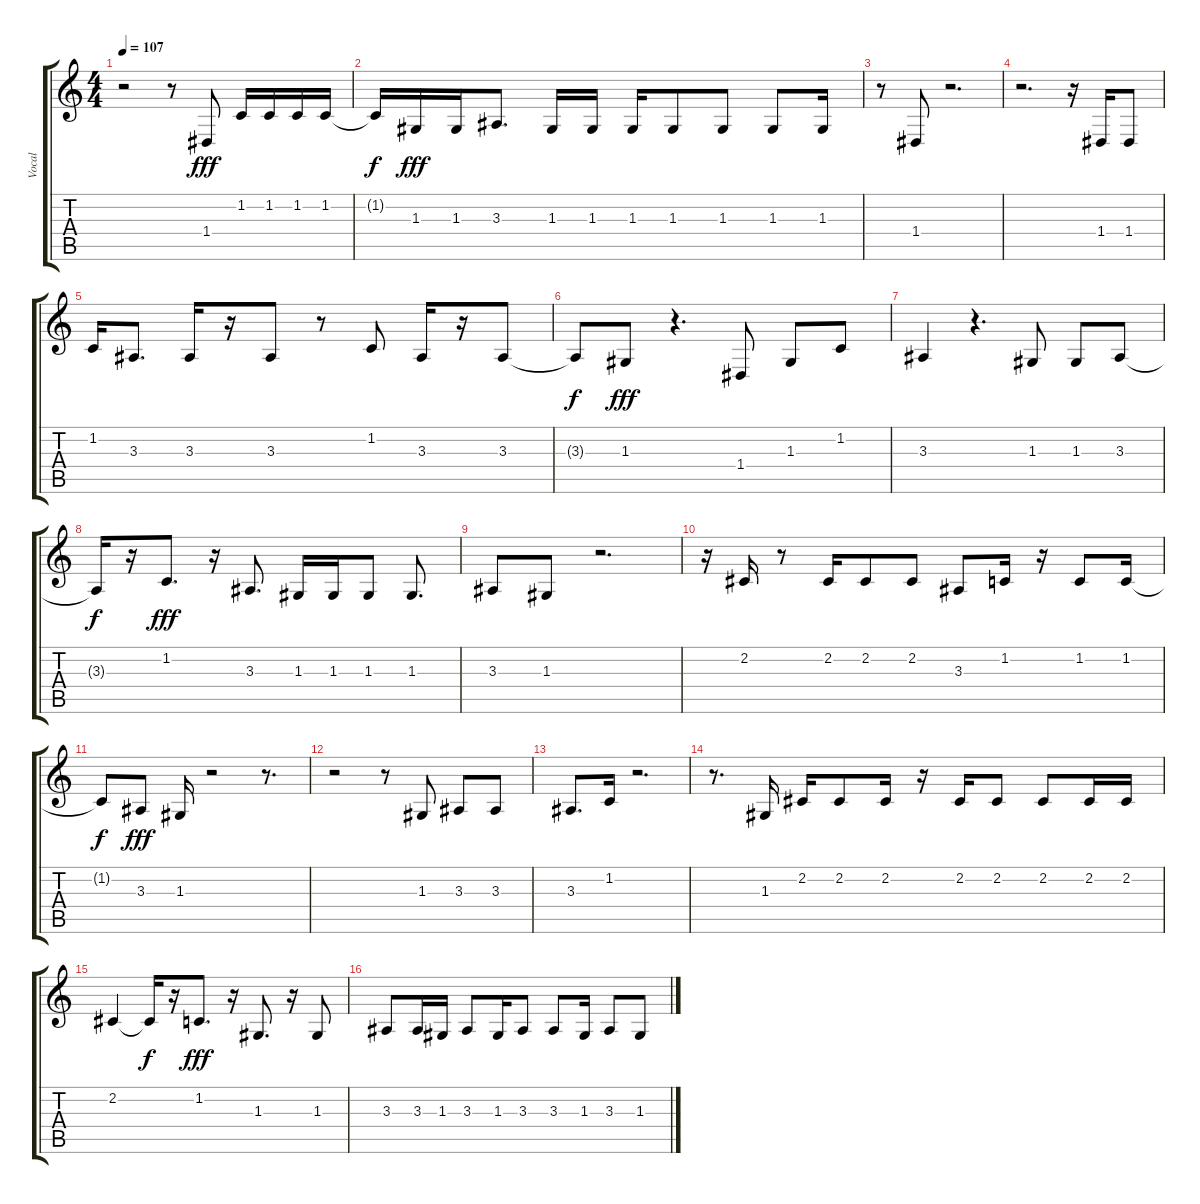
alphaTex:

\track ("Vocal" "Vocal") {instrument lead5charang}
\staff {score tabs}
\tuning (E4 B3 G3 D3 A2 E2) {hide}
\ts (4 4)
\tempo 107
\clef g2
\ks c
r.2{dy fff} r.8 1.4.8 1.2.16 1.2.16 1.2.16 1.2.16 |
1.2{t}.16{dy f} 1.3.16{dy fff} 1.3.16 3.3.8{d} 1.3.16 1.3.16 1.3.16 1.3.8 1.3.8 1.3.8 1.3.16 |
r.8 1.4.8 r.2{d} |
r.2{d} r.16 1.4.16 1.4.8 |
1.2.16 3.3.8{d} 3.3.16 r.16 3.3.8 r.8 1.2.8 3.3.16 r.16 3.3.8 |
3.3{t}.8{dy f} 1.3.8{dy fff} r.4{d} 1.4.8 1.3.8 1.2.8 |
3.3.4 r.4{d} 1.3.8 1.3.8 3.3.8 |
3.3{t}.16{dy f} r.16 1.2.8{d dy fff} r.16 3.3.8{d} 1.3.16 1.3.16 1.3.8 1.3.8{d} |
3.3.8 1.3.8 r.2{d} |
r.16 2.2.16 r.8 2.2.16 2.2.8 2.2.8 3.3.8 1.2.16 r.16 1.2.8 1.2.16 |
1.2{t}.8{dy f} 3.3.8{dy fff} 1.3.16 r.2 r.8{d} |
r.2 r.8 1.3.8 3.3.8 3.3.8 |
3.3.8{d} 1.2.16 r.2{d} |
r.8{d} 1.3.16 2.2.16 2.2.8 2.2.16 r.16 2.2.16 2.2.8 2.2.8 2.2.16 2.2.16 |
2.2.4 2.2{t}.16{dy f} r.16 1.2.8{d dy fff} r.16 1.3.8{d} r.16 1.3.8 |
3.3.8 3.3.16 1.3.16 3.3.8 1.3.16 3.3.8 3.3.8 1.3.16 3.3.8 1.3.8
